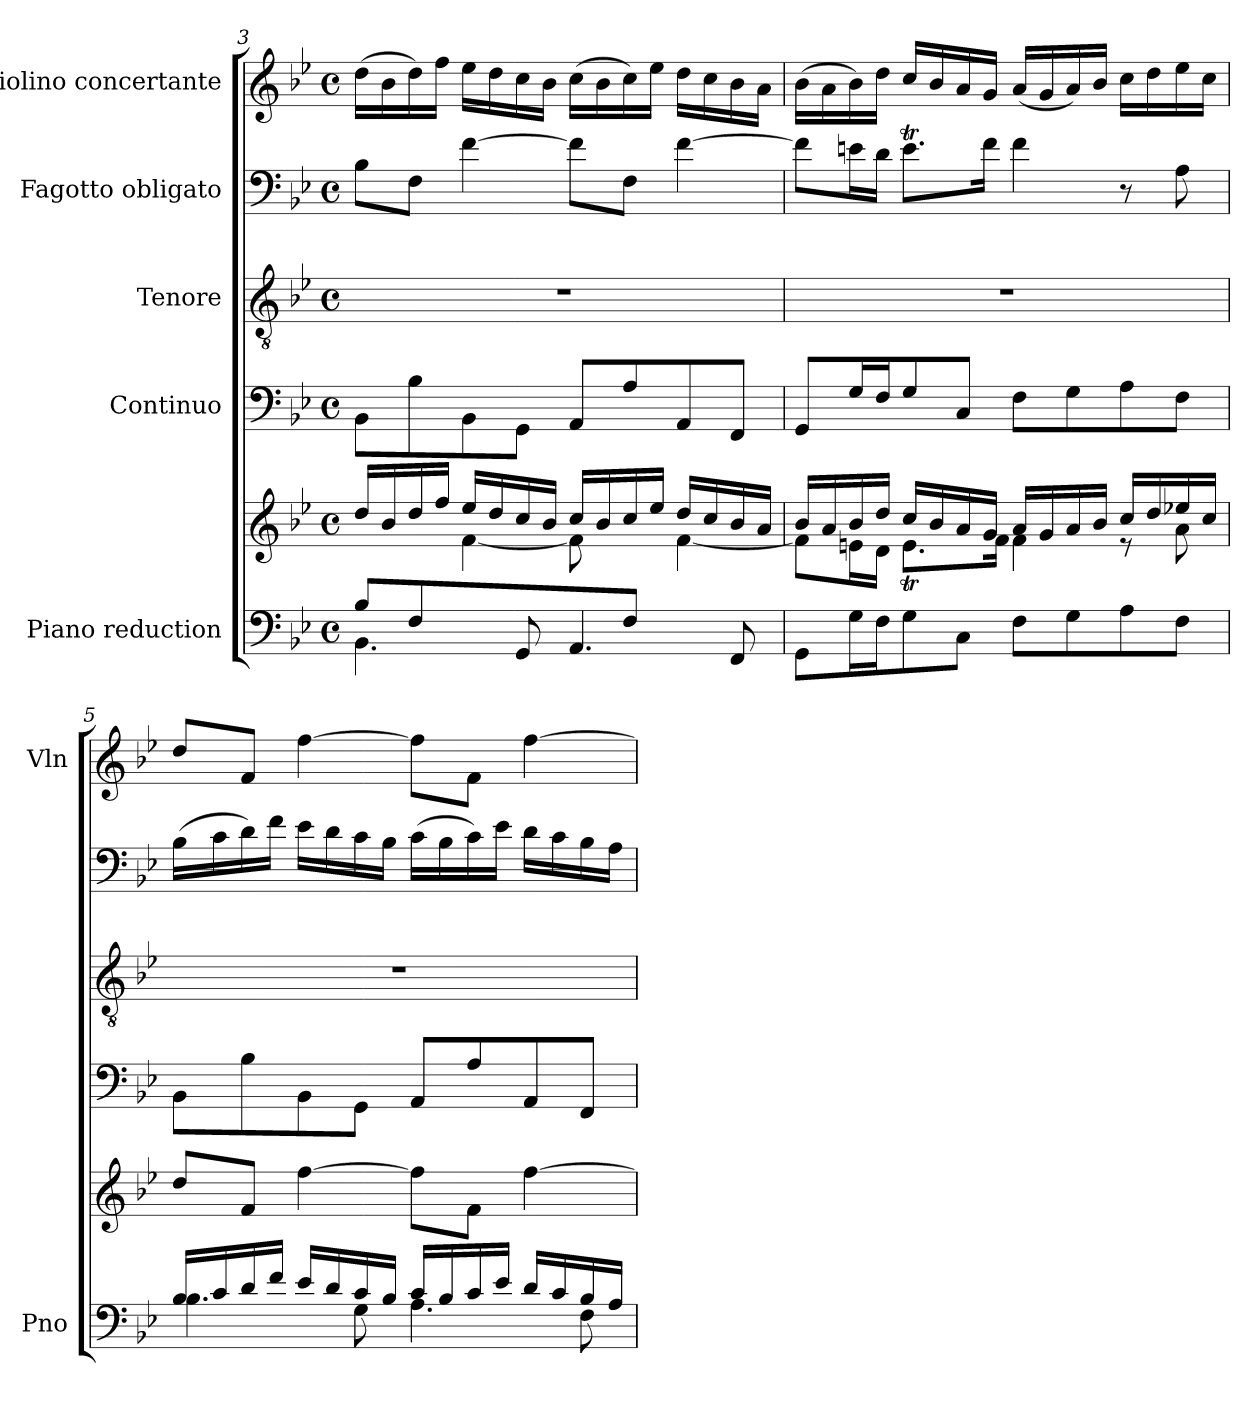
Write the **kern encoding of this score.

**kern	**kern	**kern	**kern	**kern	**kern
*part5	*part5	*part4	*part3	*part2	*part1
*staff6	*staff5	*staff4	*staff3	*staff2	*staff1
*I"Piano reduction	*	*I"Continuo	*I"Tenore	*I"Fagotto obligato	*I"Violino concertante
*I'Pno	*	*	*	*	*I'Vln
*clefF4	*clefG2	*clefF4	*clefGv2	*clefF4	*clefG2
*k[b-e-]	*k[b-e-]	*k[b-e-]	*k[b-e-]	*k[b-e-]	*k[b-e-]
*M4/4	*M4/4	*M4/4	*M4/4	*M4/4	*M4/4
*met(c)	*met(c)	*met(c)	*met(c)	*met(c)	*met(c)
=3	=3	=3	=3	=3	=3
*^	*^	*	*	*	*
8B-/L	4.BB-\	16dd/LL	4ryy	8BB-\L	1r	8B-\L	(16dd\LL
.	.	16b-/	.	.	.	.	16b-\
8F/J	.	16dd/	.	8B-\	.	8F\J	16dd\)
.	.	16ff/JJ	.	.	.	.	16ff\JJ
4.ryy	.	16ee-/LL	[4f\	8BB-\	.	[4f\	16ee-\LL
.	.	16dd/	.	.	.	.	16dd\
.	8GG/	16cc/	.	8GG\J	.	.	16cc\
.	.	16b-/JJ	.	.	.	.	16b-\JJ
.	4.AA/	16cc/LL	8f\L]	8AA/L	.	8f\L]	(16cc\LL
.	.	16b-/	.	.	.	.	16b-\
8F/J	.	16cc/	8ryy	8A/	.	8F\J	16cc\)
.	.	16ee-/JJ	.	.	.	.	16ee-\JJ
4ryy	.	16dd/LL	[4f\	8AA/	.	[4f\	16dd\LL
.	.	16cc/	.	.	.	.	16cc\
.	8FF/	16b-/	.	8FF/J	.	.	16b-\
.	.	16a/JJ	.	.	.	.	16a\JJ
*v	*v	*	*	*	*	*	*
!!LO:LB:g=z
=4	=4	=4	=4	=4	=4	=4
8GG\L	16b-/LL	8f\L]	8GG/L	1r	8f\L]	(16b-\LL
.	16a/	.	.	.	.	16a\
16G\L	16b-/	16en\L	16G/L	.	16en\L	16b-\)
16F\J	16dd/JJ	16d\JJ	16F/J	.	16d\JJ	16dd\JJ
8G\	16cc/LL	8.et\L	8G/	.	8.et\L	16cc/LL
.	16b-/	.	.	.	.	16b-/
8C\J	16a/	.	8C/J	.	.	16a/
.	16g/JJ	16f\Jk	.	.	16f\Jk	16g/JJ
8F\L	16a/LL	4f\	8F\L	.	4f\	(16a/LL
.	16g/	.	.	.	.	16g/
8G\	16a/	.	8G\	.	.	16a/)
.	16b-/JJ	.	.	.	.	16b-/JJ
8A\	16cc/LL	8r	8A\	.	8r	16cc\LL
.	16dd/	.	.	.	.	16dd\
8F\J	16ee-X/	8a\	8F\J	.	8A\	16ee-\
.	16cc/JJ	.	.	.	.	16cc\JJ
*	*v	*v	*	*	*	*
=5	=5	=5	=5	=5	=5
*^	*	*	*	*	*
16B-/LL	4.B-\	8dd/L	8BB-\L	1r	(16B-\LL	8dd/L
16c/	.	.	.	.	16c\	.
16d/	.	8f/J	8B-\	.	16d\)	8f/J
16f/JJ	.	.	.	.	16f\JJ	.
16e-/LL	.	[4ff\	8BB-\	.	16e-\LL	[4ff\
16d/	.	.	.	.	16d\	.
16c/	8G\	.	8GG\J	.	16c\	.
16B-/JJ	.	.	.	.	16B-\JJ	.
16c/LL	4.A\	8ff\L]	8AA/L	.	(16c\LL	8ff\L]
16B-/	.	.	.	.	16B-\	.
16c/	.	8f\J	8A/	.	16c\)	8f\J
16e-/JJ	.	.	.	.	16e-\JJ	.
16d/LL	.	[4ff\	8AA/	.	16d\LL	[4ff\
16c/	.	.	.	.	16c\	.
16B-/	8F\	.	8FF/J	.	16B-\	.
16A/JJ	.	.	.	.	16A\JJ	.
*v	*v	*	*	*	*	*
=	=	=	=	=	=
*-	*-	*-	*-	*-	*-
